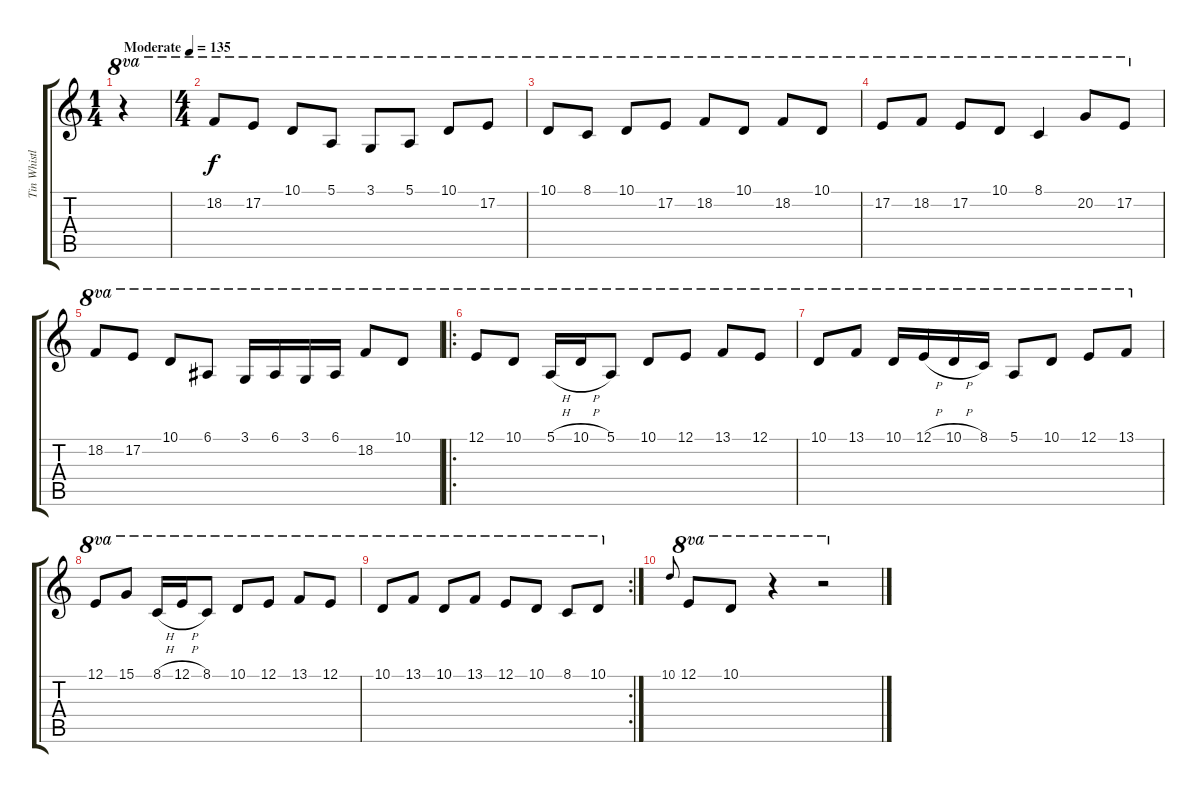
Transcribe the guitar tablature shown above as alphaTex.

\track ("Tin Whistle" "Tin Whistl") {instrument ocarina}
\staff {score tabs}
\tuning (E4 B3 G3 D3 A2 E2) {hide}
\ts (1 4)
\tempo (135 "Moderate")
\clef g2
\ks c
r.4{ot 8va dy f volume 0 instrument ocarina} |
\ts (4 4)
18.2.8{ot 8va volume 16} 17.2.8{ot 8va} 10.1.8{ot 8va} 5.1.8{ot 8va} 3.1.8{ot 8va} 5.1.8{ot 8va} 10.1.8{ot 8va} 17.2.8{ot 8va} |
10.1.8{ot 8va} 8.1.8{ot 8va} 10.1.8{ot 8va} 17.2.8{ot 8va} 18.2.8{ot 8va} 10.1.8{ot 8va} 18.2.8{ot 8va} 10.1.8{ot 8va} |
17.2.8{ot 8va} 18.2.8{ot 8va} 17.2.8{ot 8va} 10.1.8{ot 8va} 8.1.4{ot 8va} 20.2.8{ot 8va} 17.2.8{ot 8va} |
18.2.8{ot 8va} 17.2.8{ot 8va} 10.1.8{ot 8va} 6.1.8{ot 8va} 3.1.16{ot 8va} 6.1.16{ot 8va} 3.1.16{ot 8va} 6.1.16{ot 8va} 18.2.8{ot 8va} 10.1.8{ot 8va} |
\ro
12.1.8{ot 8va} 10.1.8{ot 8va} 5.1{h}.16{ot 8va} 10.1{h}.16{ot 8va} 5.1.8{ot 8va} 10.1.8{ot 8va} 12.1.8{ot 8va} 13.1.8{ot 8va} 12.1.8{ot 8va} |
10.1.8{ot 8va} 13.1.8{ot 8va} 10.1.16{ot 8va} 12.1{h}.16{ot 8va} 10.1{h}.16{ot 8va} 8.1.16{ot 8va} 5.1.8{ot 8va} 10.1.8{ot 8va} 12.1.8{ot 8va} 13.1.8{ot 8va} |
12.1.8{ot 8va} 15.1.8{ot 8va} 8.1{h}.16{ot 8va} 12.1{h}.16{ot 8va} 8.1.8{ot 8va} 10.1.8{ot 8va} 12.1.8{ot 8va} 13.1.8{ot 8va} 12.1.8{ot 8va} |
\rc 2
10.1.8{ot 8va} 13.1.8{ot 8va} 10.1.8{ot 8va} 13.1.8{ot 8va} 12.1.8{ot 8va} 10.1.8{ot 8va} 8.1.8{ot 8va} 10.1.8{ot 8va} |
10.1.8{gr onbeat} 12.1.8{ot 8va} 10.1.8{ot 8va} r.4{ot 8va} r.2{ot 8va}
